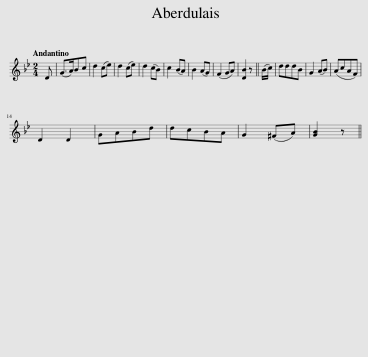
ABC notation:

X:1
L:1/8
Q:1/4=96
M:2/4
I:linebreak $
K:Gmin
V:1 treble
V:1
 D | (G>A)Bc | d2 (ce) | d2 (ce) | d2 (cB) | %5
 c2 (BA) | B2 (AG) | (F2 GA) | [DB]2 z || (B/c/) | %10
 dddB | G2 (AB) | (AcAF) |$ D2 D2 | GABd | %15
 dcBA | G2 (^FA) | [GB]2 z || %18
